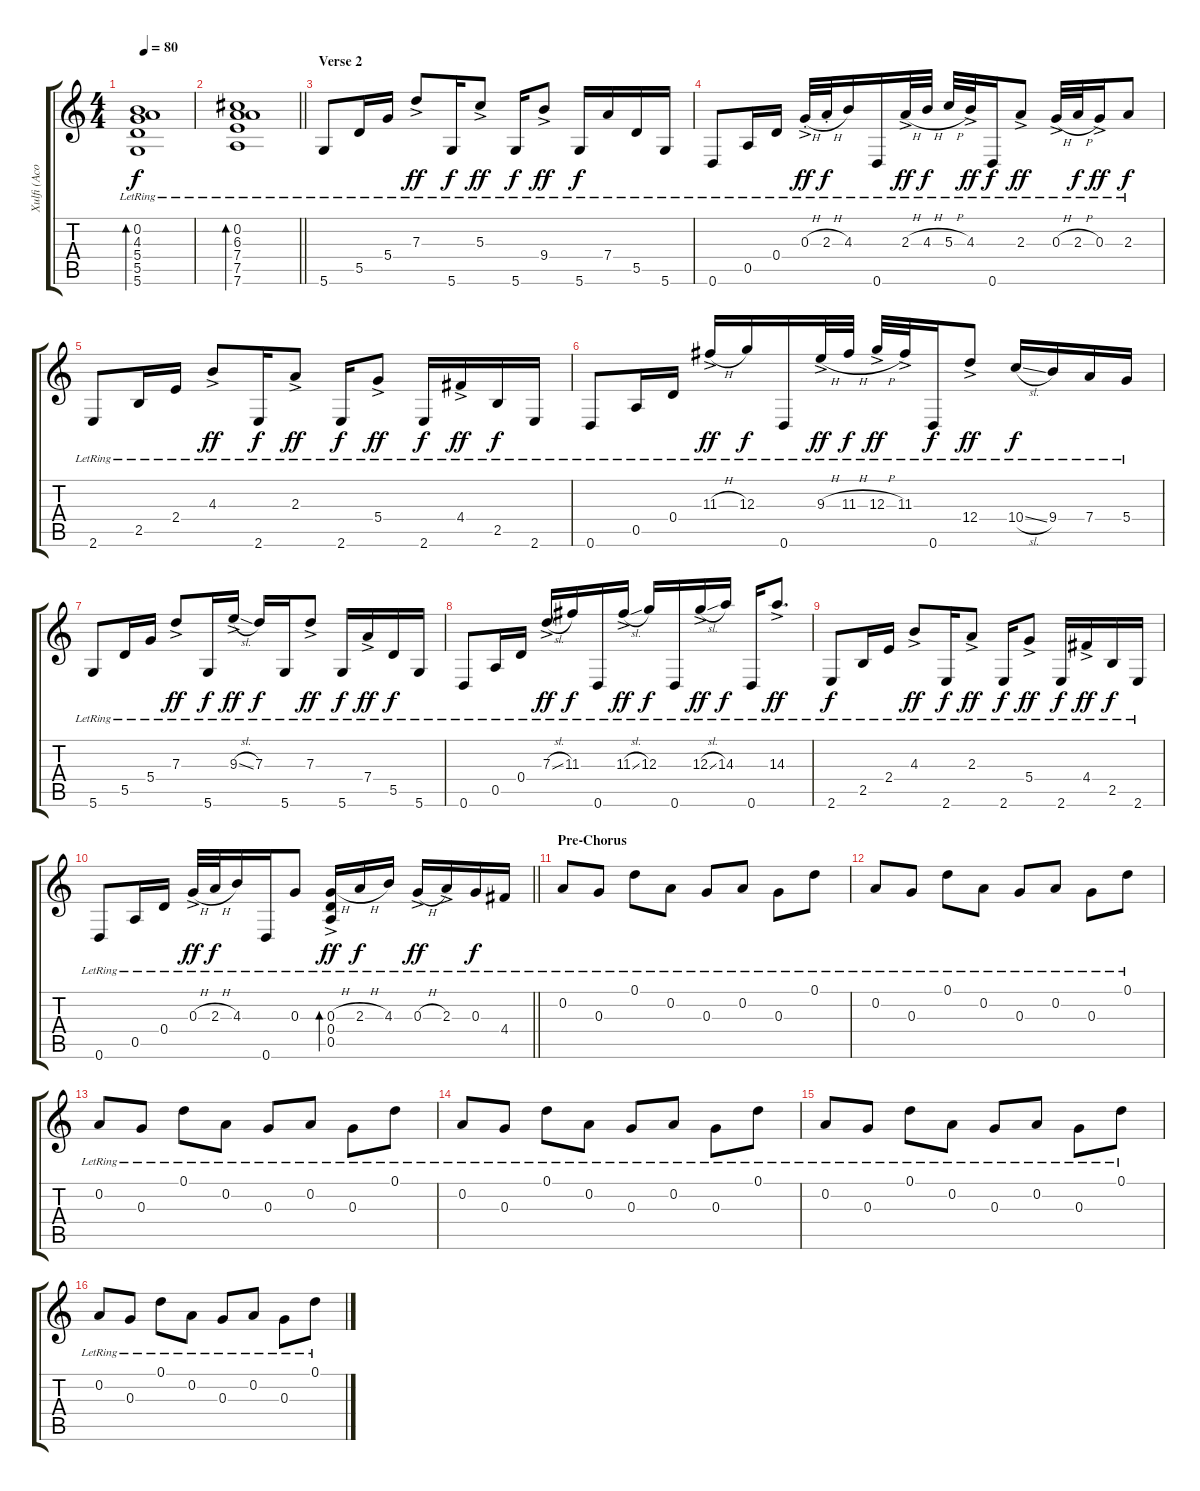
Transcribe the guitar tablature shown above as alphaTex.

\track ("Xulfi (Acoustic Right)" "Xulfi (Aco") {instrument acousticguitarsteel}
\staff {score tabs}
\tuning (D4 A3 G3 D3 A2 D2) {hide}
\ts (4 4)
\tempo 80
\clef g2
\ks c
(0.2{lr} 4.3{lr} 5.4{lr} 5.5{lr} 5.6{lr}).1{bd 30 dy f} |
\barLineRight lightlight
(0.2{lr} 6.3{lr} 7.4{lr} 7.5{lr} 7.6{lr}).1{bd 30} |
\section ("" "Verse 2")
5.6{lr}.8 5.5{lr}.16 5.4{lr}.16 7.3{ac lr}.8{dy ff} 5.6{lr}.16{dy f} 5.3{ac lr}.8{dy ff} 5.6{lr}.16{dy f} 9.4{ac lr}.8{dy ff} 5.6{lr}.16{dy f} 7.4{lr}.16 5.5{lr}.16 5.6{lr}.16 |
0.6{lr}.8 0.5{lr}.16 0.4{lr}.16 0.3{h ac st lr}.32{dy ff} 2.3{h st lr}.32{dy f} 4.3{lr}.16 0.6{lr}.16 2.3{h ac lr}.32{dy ff} 4.3{h lr}.32{dy f} 5.3{h lr}.32 4.3{ac lr}.32{dy ff} 0.6{lr}.16{dy f} 2.3{ac lr}.8{dy ff} 0.3{h ac lr}.32 2.3{h lr}.32{dy f} 0.3{ac lr}.16{dy ff} 2.3{lr}.8{dy f} |
2.6{lr}.8 2.5{lr}.16 2.4{lr}.16 4.3{ac lr}.8{dy ff} 2.6{lr}.16{dy f} 2.3{ac lr}.8{dy ff} 2.6{lr}.16{dy f} 5.4{ac lr}.8{dy ff} 2.6{lr}.16{dy f} 4.4{ac lr}.16{dy ff} 2.5{lr}.16{dy f} 2.6{lr}.16 |
0.6{lr}.8 0.5{lr}.16 0.4{lr}.16 11.3{h ac lr}.16{dy ff} 12.3{lr}.16{dy f} 0.6{lr}.16 9.3{h ac lr}.32{dy ff} 11.3{h lr}.32{dy f} 12.3{h ac lr}.32{dy ff} 11.3{ac lr}.32 0.6{lr}.16{dy f} 12.4{ac lr}.8{dy ff} 10.4{sl lr}.16{dy f} 9.4{lr}.16 7.4{lr}.16 5.4{lr}.16 |
5.6{lr}.8 5.5{lr}.16 5.4{lr}.16 7.3{ac lr}.8{dy ff} 5.6{lr}.16{dy f} 9.3{sl ac lr}.16{dy ff} 7.3{lr}.16{dy f} 5.6{lr}.16 7.3{ac lr}.8{dy ff} 5.6{lr}.16{dy f} 7.4{ac lr}.16{dy ff} 5.5{lr}.16{dy f} 5.6{lr}.16 |
0.6{lr}.8 0.5{lr}.16 0.4{lr}.16 7.3{sl ac lr}.16{dy ff} 11.3{lr}.16{dy f} 0.6{lr}.16 11.3{sl ac lr}.16{dy ff} 12.3{lr}.16{dy f} 0.6{lr}.16 12.3{sl ac lr}.16{dy ff} 14.3{lr}.16{dy f} 0.6{lr}.16 14.3{ac lr}.8{d dy ff} |
2.6{lr}.8{dy f} 2.5{lr}.16 2.4{lr}.16 4.3{ac lr}.8{dy ff} 2.6{lr}.16{dy f} 2.3{ac lr}.8{dy ff} 2.6{lr}.16{dy f} 5.4{ac lr}.8{dy ff} 2.6{lr}.16{dy f} 4.4{ac lr}.16{dy ff} 2.5{lr}.16{dy f} 2.6{lr}.16 |
\barLineRight lightlight
0.6{lr}.8 0.5{lr}.16 0.4{lr}.16 0.3{h ac lr}.32{dy ff} 2.3{h lr}.32{dy f} 4.3{lr}.16 0.6{lr}.16 0.3{lr}.8 (0.3{h ac lr} 0.4{lr} 0.5{lr}).16{bd 120 dy ff} 2.3{h lr}.16{dy f} 4.3{lr}.16 0.3{h ac lr}.16{dy ff} 2.3{ac lr}.16 0.3{lr}.16{dy f} 4.4{lr}.16 |
\section ("" "Pre-Chorus")
0.2{lr}.8 0.3{lr}.8 0.1{lr}.8 0.2{lr}.8 0.3{lr}.8 0.2{lr}.8 0.3{lr}.8 0.1{lr}.8 |
0.2{lr}.8 0.3{lr}.8 0.1{lr}.8 0.2{lr}.8 0.3{lr}.8 0.2{lr}.8 0.3{lr}.8 0.1{lr}.8 |
0.2{lr}.8 0.3{lr}.8 0.1{lr}.8 0.2{lr}.8 0.3{lr}.8 0.2{lr}.8 0.3{lr}.8 0.1{lr}.8 |
0.2{lr}.8 0.3{lr}.8 0.1{lr}.8 0.2{lr}.8 0.3{lr}.8 0.2{lr}.8 0.3{lr}.8 0.1{lr}.8 |
0.2{lr}.8 0.3{lr}.8 0.1{lr}.8 0.2{lr}.8 0.3{lr}.8 0.2{lr}.8 0.3{lr}.8 0.1{lr}.8 |
0.2{lr}.8 0.3{lr}.8 0.1{lr}.8 0.2{lr}.8 0.3{lr}.8 0.2{lr}.8 0.3{lr}.8 0.1{lr}.8
